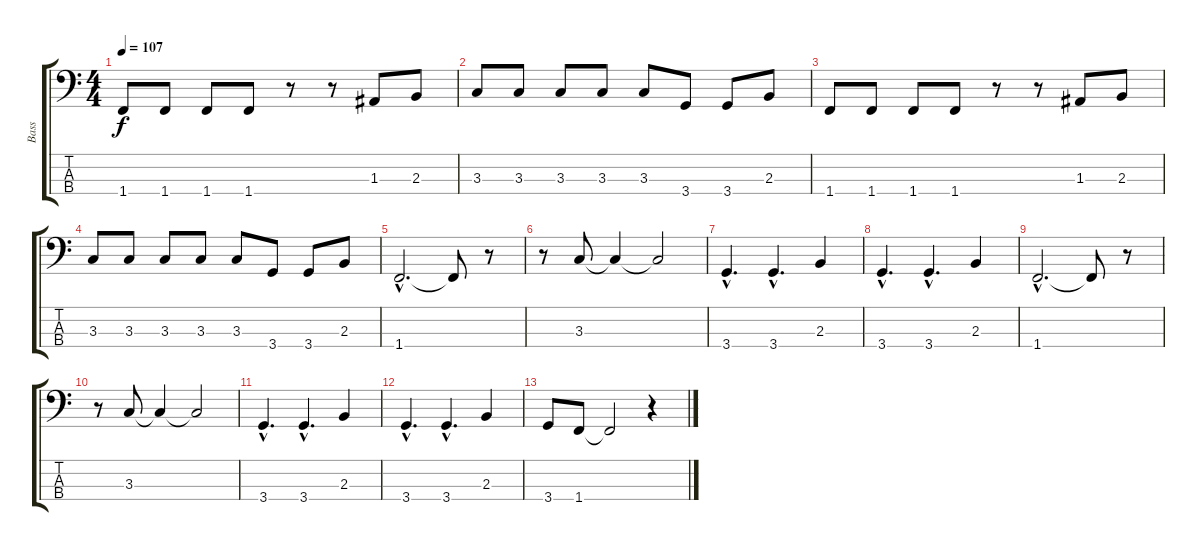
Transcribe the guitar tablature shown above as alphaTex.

\track ("Bass" "Bass") {instrument electricbasspick}
\staff {score tabs}
\tuning (G2 D2 A1 E1) {hide}
\ts (4 4)
\tempo 107
\clef f4
\ks c
1.4.8{dy f} 1.4.8 1.4.8 1.4.8 r.8 r.8 1.3.8 2.3.8 |
3.3.8 3.3.8 3.3.8 3.3.8 3.3.8 3.4.8 3.4.8 2.3.8 |
1.4.8 1.4.8 1.4.8 1.4.8 r.8 r.8 1.3.8 2.3.8 |
3.3.8 3.3.8 3.3.8 3.3.8 3.3.8 3.4.8 3.4.8 2.3.8 |
1.4{hac}.2{d} 1.4{t}.8 r.8 |
r.8 3.3.8 3.3{t}.4 3.3{t}.2 |
3.4{hac}.4{d} 3.4{hac}.4{d} 2.3.4 |
3.4{hac}.4{d} 3.4{hac}.4{d} 2.3.4 |
1.4{hac}.2{d} 1.4{t}.8 r.8 |
r.8 3.3.8 3.3{t}.4 3.3{t}.2 |
3.4{hac}.4{d} 3.4{hac}.4{d} 2.3.4 |
3.4{hac}.4{d} 3.4{hac}.4{d} 2.3.4 |
3.4.8 1.4.8 1.4{t}.2 r.4
